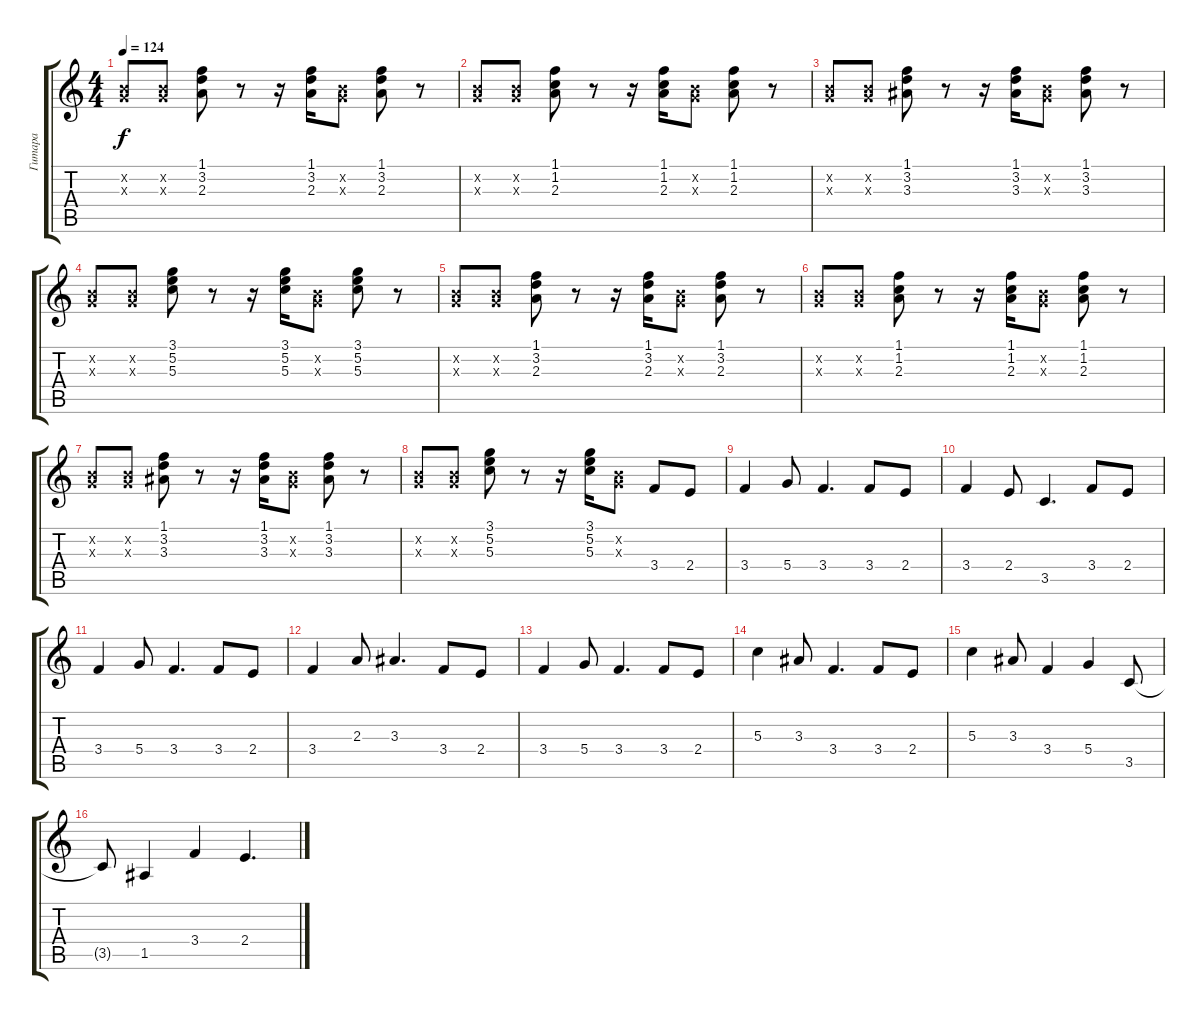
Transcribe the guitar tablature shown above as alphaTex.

\track ("Гитара" "Гитара") {instrument electricguitarmuted}
\staff {score tabs}
\tuning (E4 B3 G3 D3 A2 E2) {hide}
\ts (4 4)
\tempo 124
\clef g2
\ks c
(0.2{x} 0.3{x}).8{dy f} (0.2{x} 0.3{x}).8 (1.1 3.2 2.3).8 r.8 r.16 (1.1 3.2 2.3).16 (0.2{x} 0.3{x}).8 (1.1 3.2 2.3).8 r.8 |
(0.2{x} 0.3{x}).8 (0.2{x} 0.3{x}).8 (1.1 1.2 2.3).8 r.8 r.16 (1.1 1.2 2.3).16 (0.2{x} 0.3{x}).8 (1.1 1.2 2.3).8 r.8 |
(0.2{x} 0.3{x}).8 (0.2{x} 0.3{x}).8 (1.1 3.2 3.3).8 r.8 r.16 (1.1 3.2 3.3).16 (0.2{x} 0.3{x}).8 (1.1 3.2 3.3).8 r.8 |
(0.2{x} 0.3{x}).8 (0.2{x} 0.3{x}).8 (3.1 5.2 5.3).8 r.8 r.16 (3.1 5.2 5.3).16 (0.2{x} 0.3{x}).8 (3.1 5.2 5.3).8 r.8 |
(0.2{x} 0.3{x}).8 (0.2{x} 0.3{x}).8 (1.1 3.2 2.3).8 r.8 r.16 (1.1 3.2 2.3).16 (0.2{x} 0.3{x}).8 (1.1 3.2 2.3).8 r.8 |
(0.2{x} 0.3{x}).8 (0.2{x} 0.3{x}).8 (1.1 1.2 2.3).8 r.8 r.16 (1.1 1.2 2.3).16 (0.2{x} 0.3{x}).8 (1.1 1.2 2.3).8 r.8 |
(0.2{x} 0.3{x}).8 (0.2{x} 0.3{x}).8 (1.1 3.2 3.3).8 r.8 r.16 (1.1 3.2 3.3).16 (0.2{x} 0.3{x}).8 (1.1 3.2 3.3).8 r.8 |
(0.2{x} 0.3{x}).8 (0.2{x} 0.3{x}).8 (3.1 5.2 5.3).8 r.8 r.16 (3.1 5.2 5.3).16 (0.2{x} 0.3{x}).8 3.4.8{volume 15 instrument electricguitarmuted} 2.4.8 |
3.4.4 5.4.8 3.4.4{d} 3.4.8 2.4.8 |
3.4.4 2.4.8 3.5.4{d} 3.4.8 2.4.8 |
3.4.4 5.4.8 3.4.4{d} 3.4.8 2.4.8 |
3.4.4 2.3.8 3.3.4{d} 3.4.8 2.4.8 |
3.4.4 5.4.8 3.4.4{d} 3.4.8 2.4.8 |
5.3.4 3.3.8 3.4.4{d} 3.4.8 2.4.8 |
5.3.4 3.3.8 3.4.4 5.4.4 3.5.8 |
3.5{t}.8 1.5.4 3.4.4 2.4.4{d}
